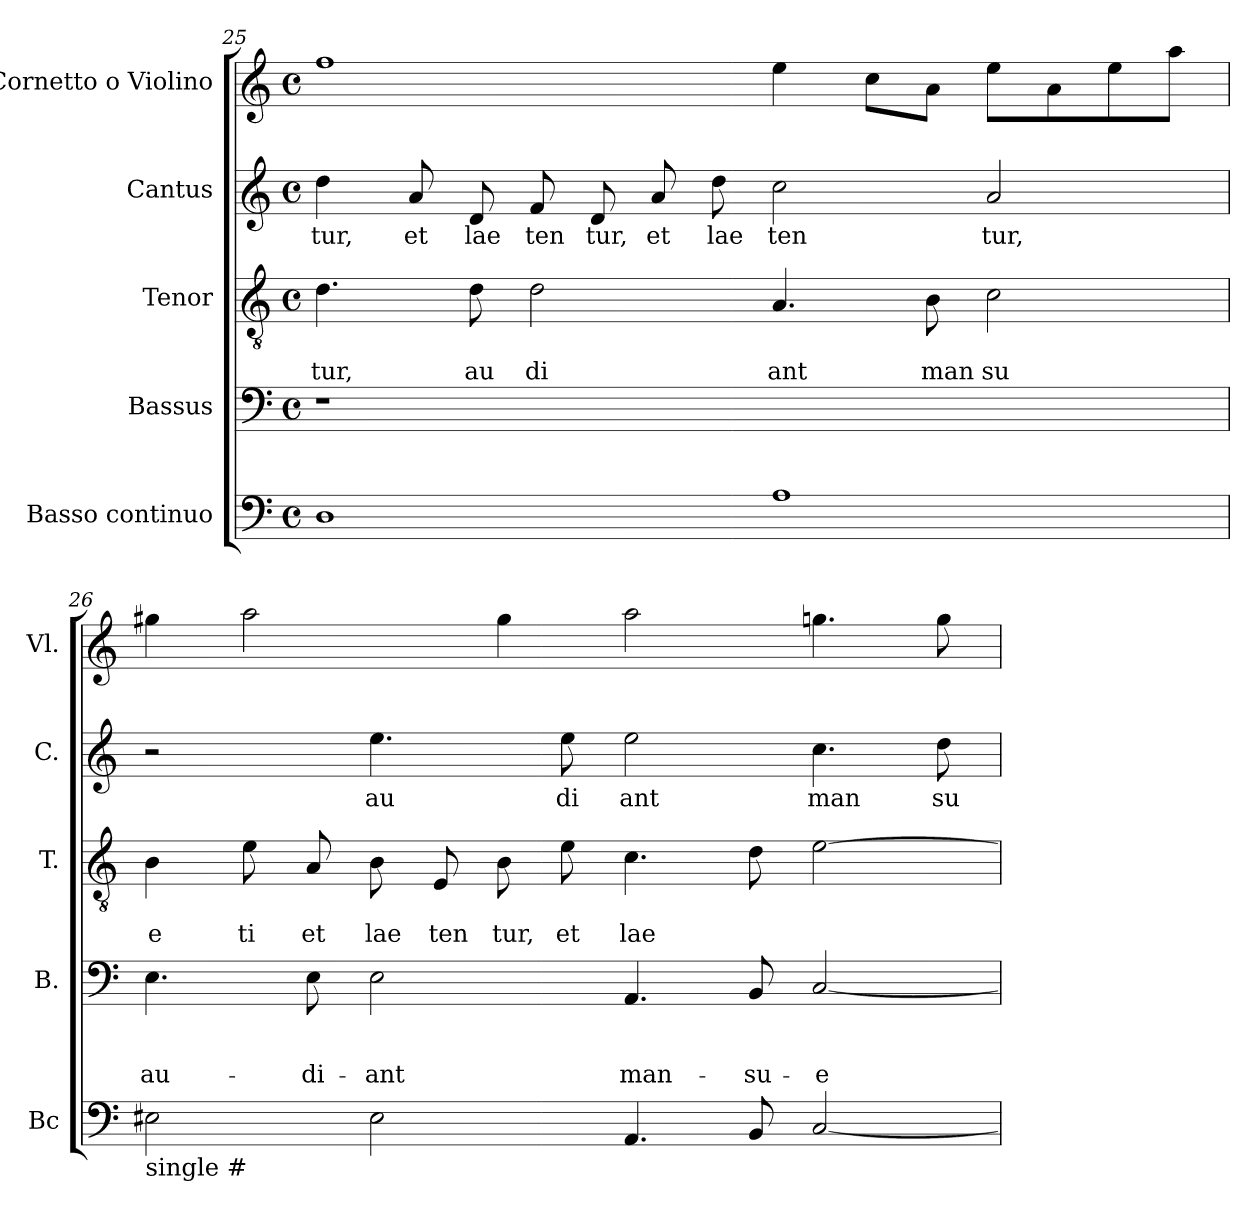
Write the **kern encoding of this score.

**kern	**kern	**text	**text	**text	**kern	**text	**text	**kern	**text	**kern
*part5	*part4	*part4	*part4	*part4	*part3	*part3	*part3	*part2	*part2	*part1
*staff5	*staff4	*staff4	*staff4	*staff4	*staff3	*staff3	*staff3	*staff2	*staff2	*staff1
*I"Basso continuo	*I"Bassus	*	*	*	*I"Tenor	*	*	*I"Cantus	*	*I"Cornetto o Violino
*I'Bc	*I'B.	*	*	*	*I'T.	*	*	*I'C.	*	*I'Vl.
!!LO:PB:g=z
*clefF4	*clefF4	*	*	*	*clefGv2	*	*	*clefG2	*	*clefG2
*ITrd7c12	*	*	*	*	*	*	*	*	*	*
*k[]	*k[]	*	*	*	*k[]	*	*	*k[]	*	*k[]
*C:	*C:	*	*	*	*C:	*	*	*C:	*	*C:
*M4/4	*M4/4	*	*	*	*M4/4	*	*	*M4/4	*	*M4/4
*met(c)	*met(c)	*	*	*	*met(c)	*	*	*met(c)	*	*met(c)
=25	=25	=25	=25	=25	=25	=25	=25	=25	=25	=25
!	!	!	!	!	!	!	!LO:LY:b	!	!LO:LY:b	!
1DD	1r	.	.	.	4.d\	.	-tur,	4dd\	tur,	1ff
!	!	!	!	!	!	!	!	!	!LO:LY:b	!
.	.	.	.	.	.	.	.	8a/	et	.
!	!	!	!	!	!	!	!LO:LY:b	!	!LO:LY:b	!
.	.	.	.	.	8d\	.	au	8d/	lae	.
!	!	!	!	!	!	!	!LO:LY:b	!	!LO:LY:b	!
.	.	.	.	.	2d\	.	di	8f/	ten	.
!	!	!	!	!	!	!	!	!	!LO:LY:b	!
.	.	.	.	.	.	.	.	8d/	tur,	.
!	!	!	!	!	!	!	!	!	!LO:LY:b	!
.	.	.	.	.	.	.	.	8a/	et	.
!	!	!	!	!	!	!	!	!	!LO:LY:b	!
.	.	.	.	.	.	.	.	8dd\	lae	.
!	!	!	!	!	!	!	!LO:LY:b	!	!LO:LY:b	!
1AA	1ryy	.	.	.	4.A/	.	ant	2cc\	ten	4ee\
.	.	.	.	.	.	.	.	.	.	8cc\L
!	!	!	!	!	!	!	!LO:LY:b	!	!	!
.	.	.	.	.	8B\	.	man	.	.	8a\J
!	!	!	!	!	!	!	!LO:LY:b	!	!LO:LY:b	!
.	.	.	.	.	2c\	.	su	2a/	tur,	8ee\L
.	.	.	.	.	.	.	.	.	.	8a\
.	.	.	.	.	.	.	.	.	.	8ee\
.	.	.	.	.	.	.	.	.	.	8aa\J
=26	=26	=26	=26	=26	=26	=26	=26	=26	=26	=26
!LO:TX:b:t=single #	!	!	!	!	!	!	!	!	!	!
!	!	!	!	!LO:LY:b	!	!	!LO:LY:b	!	!	!
2EE#\	4.E\	.	.	au-	4B\	.	e	2r	.	4gg#X\
!	!	!	!	!	!	!	!LO:LY:b	!	!	!
.	.	.	.	.	8e\	.	ti	.	.	2aa\
!	!	!	!	!LO:LY:b	!	!	!LO:LY:b	!	!	!
.	8E\	.	.	-di-	8A/	.	et	.	.	.
!	!	!	!	!LO:LY:b	!	!	!LO:LY:b	!	!LO:LY:b	!
2EE#>\	2E\	.	.	-ant	8B\	.	lae	4.ee\	au	.
!	!	!	!	!	!	!	!LO:LY:b	!	!	!
.	.	.	.	.	8E/	.	ten	.	.	.
!	!	!	!	!	!	!	!LO:LY:b	!	!	!
.	.	.	.	.	8B\	.	tur,	.	.	4gg#\
!	!	!	!	!	!	!	!LO:LY:b	!	!LO:LY:b	!
.	.	.	.	.	8e\	.	et	8ee\	di	.
!	!	!	!	!LO:LY:b	!	!	!LO:LY:b	!	!LO:LY:b	!
4.AAA/	4.AA/	.	.	man-	4.c\	.	lae	2ee\	ant	2aa\
!	!	!	!	!LO:LY:b	!	!	!	!	!	!
8BBB/	8BB/	.	.	-su-	8d\	.	.	.	.	.
!	!	!	!	!LO:LY:b	!	!	!	!	!LO:LY:b	!
[>2CC/	[>2C/	.	.	-e-	[>2e\	.	.	4.cc\	man	4.ggn\
!	!	!	!	!	!	!	!	!	!LO:LY:b	!
.	.	.	.	.	.	.	.	8dd\	su	8gg\
=	=	=	=	=	=	=	=	=	=	=
*-	*-	*-	*-	*-	*-	*-	*-	*-	*-	*-
